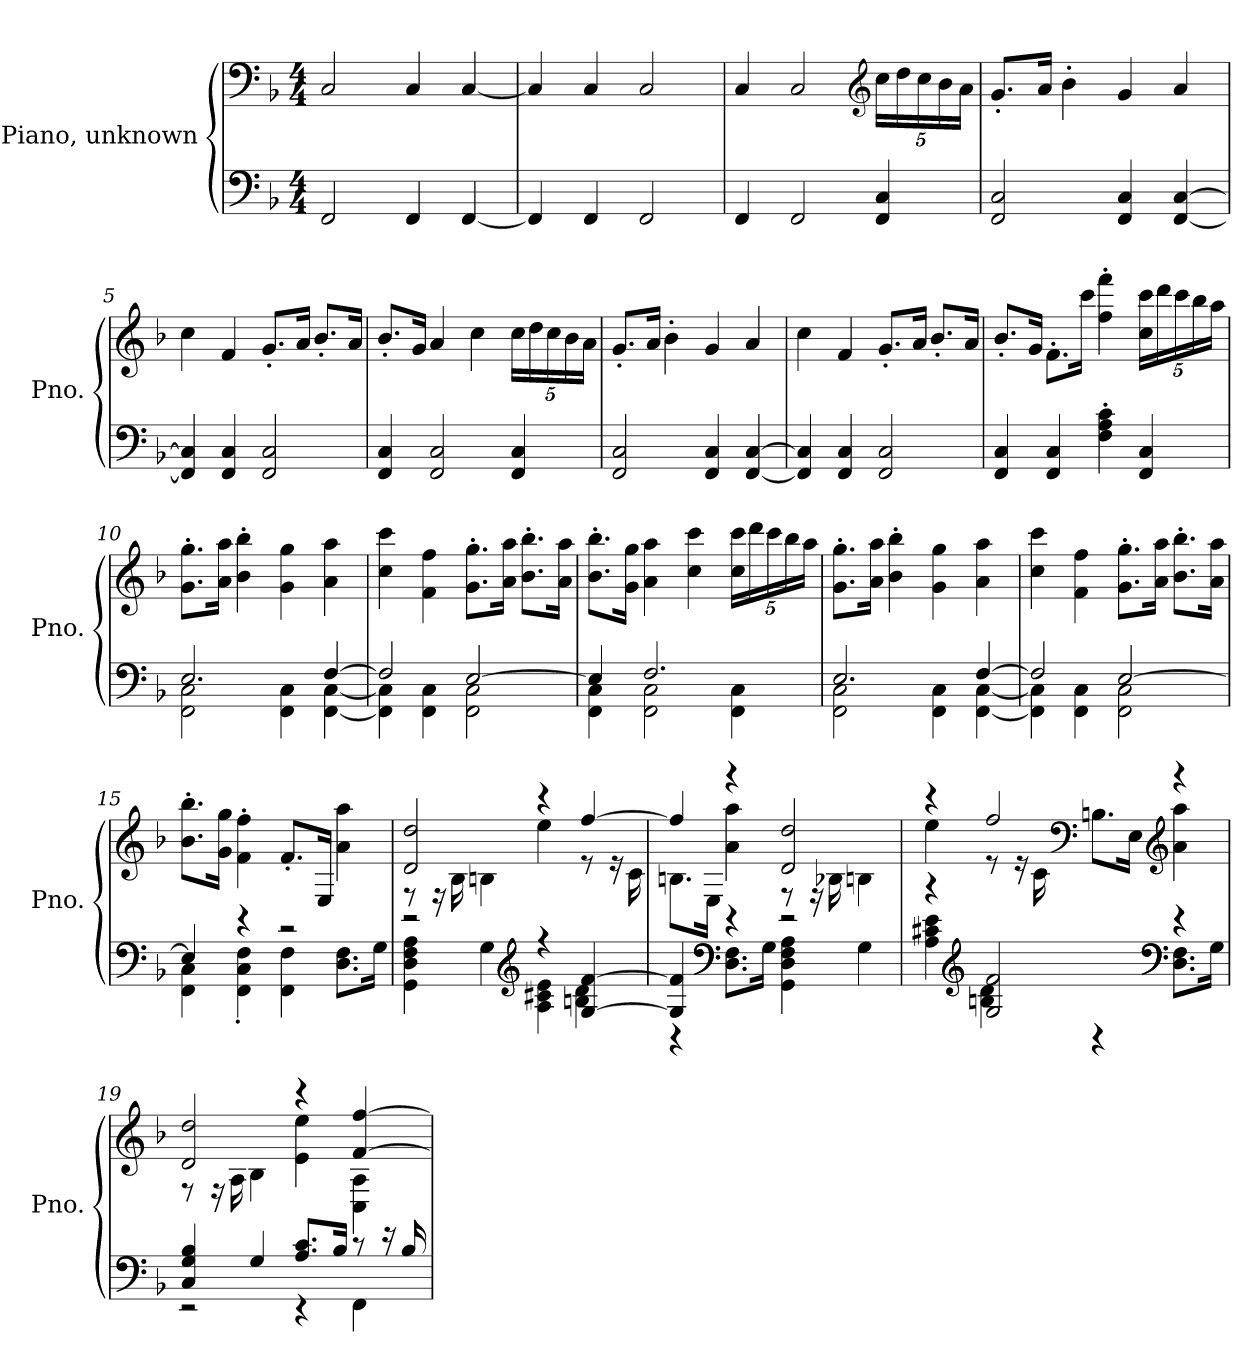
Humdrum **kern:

**kern	**kern
*part1	*part1
*staff2	*staff1
*I"Piano, unknown	*
*I'Pno.	*
*clefF4	*clefF4
*k[b-]	*k[b-]
*M4/4	*M4/4
*MM120	*MM120
=1	=1
2FF/	2C/
4FF/	4C/
[4FF/	[4C/
=2	=2
4FF/]	4C/]
4FF/	4C/
2FF/	2C/
=3	=3
4FF/	4C/
2FF/	2C/
*	*clefG2
*	*Xbrackettup
4FF/ 4C/	20cc\LL
.	20dd\
.	20cc\
.	20b-\
.	20a\JJ
=4	=4
2FF/ 2C/	8.g'/L
.	16a/Jk
.	4b-'\
4FF/ 4C/	4g/
[4FF/ [4C/	4a/
=5	=5
4FF/] 4C/]	4cc\
4FF/ 4C/	4f/
2FF/ 2C/	8.g'/L
.	16a/Jk
.	8.b-'/L
.	16a/Jk
=6	=6
4FF/ 4C/	8.b-'/L
.	16g/Jk
2FF/ 2C/	4a/
.	4cc\
4FF/ 4C/	20cc\LL
.	20dd\
.	20cc\
.	20b-\
.	20a\JJ
!!LO:LB:g=z
=7	=7
2FF/ 2C/	8.g'/L
.	16a/Jk
.	4b-'\
4FF/ 4C/	4g/
[4FF/ [4C/	4a/
=8	=8
4FF/] 4C/]	4cc\
4FF/ 4C/	4f/
2FF/ 2C/	8.g'/L
.	16a/Jk
.	8.b-'/L
.	16a/Jk
=9	=9
4FF/ 4C/	8.b-'/L
.	16g/Jk
4FF/ 4C/	8.f'\L
.	16ccc\Jk
4F\' 4A\' 4c\'	4ff\' 4fff\'
4FF/ 4C/	20cc\ 20ccc\LL
.	20ddd\
.	20ccc\
.	20bb-\
.	20aa\JJ
=10	=10
*^	*
2.E/	2FF\ 2C\	8.g\' 8.gg\'L
.	.	16a\ 16aa\Jk
.	.	4b-\' 4bb-\'
.	4FF\ 4C\	4g\ 4gg\
[4F/	[4FF\ [4C\	4a\ 4aa\
=11	=11	=11
2F/]	4FF\] 4C\]	4cc\ 4ccc\
.	4FF\ 4C\	4f\ 4ff\
[2E/	2FF\ 2C\	8.g\' 8.gg\'L
.	.	16a\ 16aa\Jk
.	.	8.b-\' 8.bb-\'L
.	.	16a\ 16aa\Jk
!!LO:LB:g=z
=12	=12	=12
4E/]	4FF\ 4C\	8.b-\' 8.bb-\'L
.	.	16g\ 16gg\Jk
2.F/	2FF\ 2C\	4a\ 4aa\
.	.	4cc\ 4ccc\
.	4FF\ 4C\	20cc\ 20ccc\LL
.	.	20ddd\
.	.	20ccc\
.	.	20bb-\
.	.	20aa\JJ
=13	=13	=13
2.E/	2FF\ 2C\	8.g\' 8.gg\'L
.	.	16a\ 16aa\Jk
.	.	4b-\' 4bb-\'
.	4FF\ 4C\	4g\ 4gg\
[4F/	[4FF\ [4C\	4a\ 4aa\
=14	=14	=14
2F/]	4FF\] 4C\]	4cc\ 4ccc\
.	4FF\ 4C\	4f\ 4ff\
[2E/	2FF\ 2C\	8.g\' 8.gg\'L
.	.	16a\ 16aa\Jk
.	.	8.b-\' 8.bb-\'L
.	.	16a\ 16aa\Jk
=15	=15	=15
4E/]	4FF\ 4C\	8.b-\' 8.bb-\'L
.	.	16g\ 16gg\Jk
4r	4FF\' 4C\' 4F\'	4f\' 4ff\'
2r	4FF\ 4F\	8.f'/L
.	.	16E/Jk
.	8.D\ 8.F\L	4a\ 4aa\
.	16G\Jk	.
!!LO:LB:g=z
=16	=16	=16
*	*	*^
2r	4GG\ 4D\ 4F\ 4A\	2d/ 2dd/	8r
.	.	.	16r
.	.	.	16B-\
.	4G\	.	4Bn\
*clefG2	*	*	*
4r	4A\ 4c#X\ 4e\	4r	4ee\
[4G/ [4f/	4Bn\ 4d\	[4ff/	8r
.	.	.	16r
.	.	.	16c\
=17	=17	=17	=17
4G/] 4f/]	4r	4ff/]	8.Bn\L
.	.	.	16E\Jk
*clefF4	*	*	*
4r	8.D\ 8.F\L	4r	4a\ 4aa\
.	16G\Jk	.	.
2r	4GG\ 4D\ 4F\ 4A\	2d/ 2dd/	8r
.	.	.	16r
.	.	.	16B-X\
.	4G\	.	4Bn\
=18	=18	=18	=18
4r	4A\ 4c#X\ 4e\	4r	4ee\
*clefG2	*	*	*
2G/ 2f/	4Bn\ 4d\	2ff/	8r
.	.	.	16r
.	.	.	16c\
*	*	*clefF4	*
.	4r	.	8.Bn\L
.	.	.	16E\Jk
*clefF4	*	*clefG2	*
4r	8.D\ 8.F\L	4r	4a\ 4aa\
.	16G\Jk	.	.
!!LO:LB:g=z	!!
=19	=19	=19	=19
4C/ 4G/ 4B-/	2r	2d/ 2dd/	8r
.	.	.	16r
.	.	.	16A\
4G/	.	.	4B-\
8.A/ 8.c/L	4r	4r	4e\ 4ee\
16B-/Jk	.	.	.
8r	4FF\	[4f/ [4ff/	4C\ 4A\
16r	.	.	.
16B-/	.	.	.
*v	*v	*	*
*	*v	*v
=	=
*-	*-
